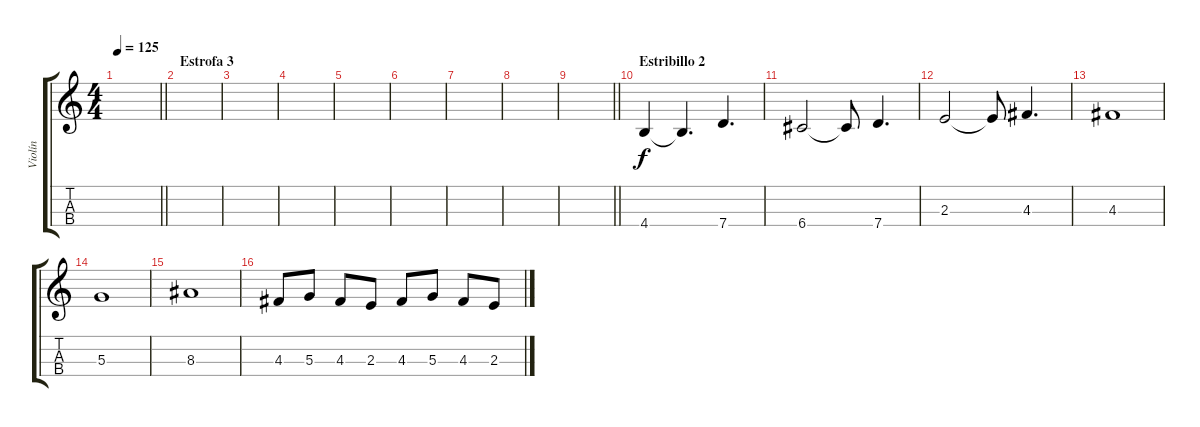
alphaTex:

\track ("Violín" "Violín") {instrument violin}
\staff {score tabs}
\tuning (E5 A4 D4 G3) {hide}
\ts (4 4)
\tempo 125
\clef g2
\barLineRight lightlight
\ks c
|
\section ("" "Estrofa 3")
|
|
|
|
|
|
|
\barLineRight lightlight
|
\section ("" "Estribillo 2")
4.4.4 4.4{t}.4{d} 7.4.4{d} |
6.4.2 6.4{t}.8 7.4.4{d} |
2.3.2 2.3{t}.8 4.3.4{d} |
4.3.1 |
5.3.1 |
8.3.1 |
4.3.8 5.3.8 4.3.8 2.3.8 4.3.8 5.3.8 4.3.8 2.3.8
